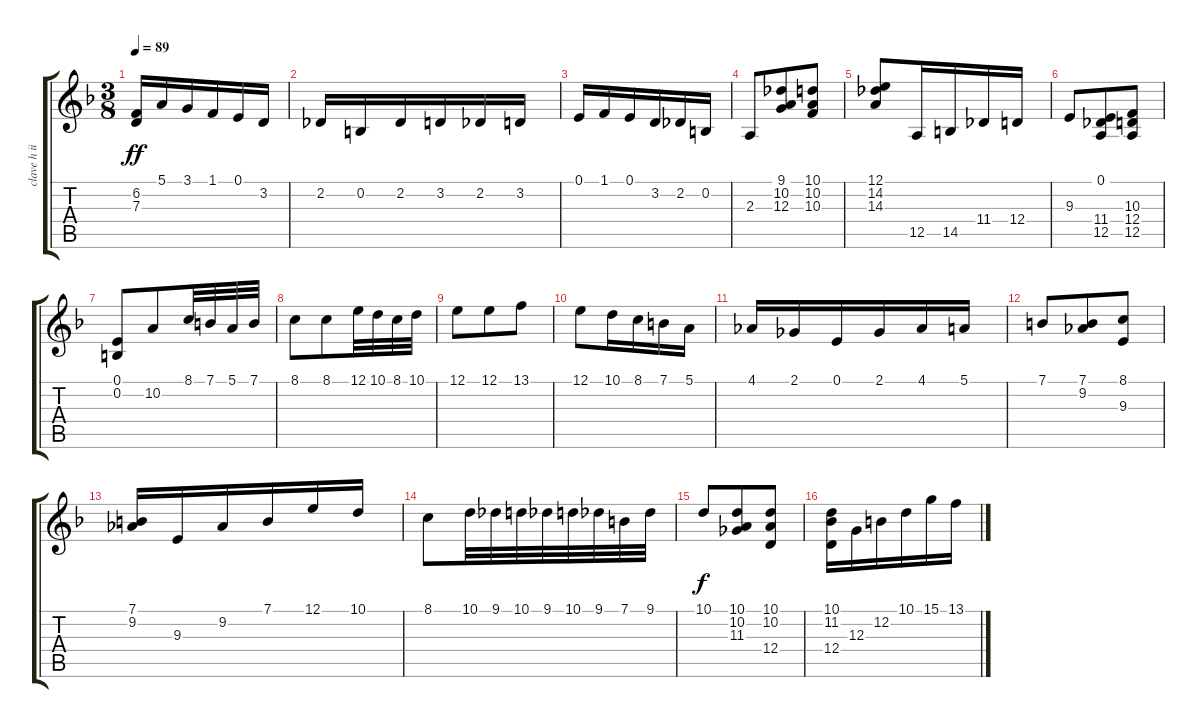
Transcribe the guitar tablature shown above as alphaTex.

\track ("clave h ii" "clave h ii") {instrument harpsichord}
\staff {score tabs}
\tuning (E4 B3 G3 D3 A2 E2) {hide}
\ts (3 8)
\tempo 89
\clef g2
\ks dminor
(6.2 7.3).16{dy ff} 5.1.16 3.1.16 1.1.16 0.1.16 3.2.16 |
2.2.16 0.2.16 2.2.16 3.2.16 2.2.16 3.2.16 |
0.1.16 1.1.16 0.1.16 3.2.16 2.2.16 0.2.16 |
2.3.8 (9.1 10.2 12.3).8 (10.1 10.2 10.3).8 |
(12.1 14.2 14.3).8 12.5.16 14.5.16 11.4.16 12.4.16 |
9.3.8 (0.1 11.4 12.5).8 (10.3 12.4 12.5).8 |
(0.1 0.2).8 10.2.8 8.1.32 7.1.32 5.1.32 7.1.32 |
8.1.8 8.1.8 12.1.32 10.1.32 8.1.32 10.1.32 |
12.1.8 12.1.8 13.1.8 |
12.1.8 10.1.16 8.1.16 7.1.16 5.1.16 |
4.1.16 2.1.16 0.1.16 2.1.16 4.1.16 5.1.16 |
7.1.8 (7.1 9.2).8 (8.1 9.3).8 |
(7.1 9.2).16 9.3.16 9.2.16 7.1.16 12.1.16 10.1.16 |
8.1.8 10.1.32 9.1.32 10.1.32 9.1.32 10.1.32 9.1.32 7.1.32 9.1.32 |
10.1.8{dy f} (10.1 10.2 11.3).8 (10.1 10.2 12.4).8 |
(10.1 11.2 12.4).16 12.3.16 12.2.16 10.1.16 15.1.16 13.1.16
